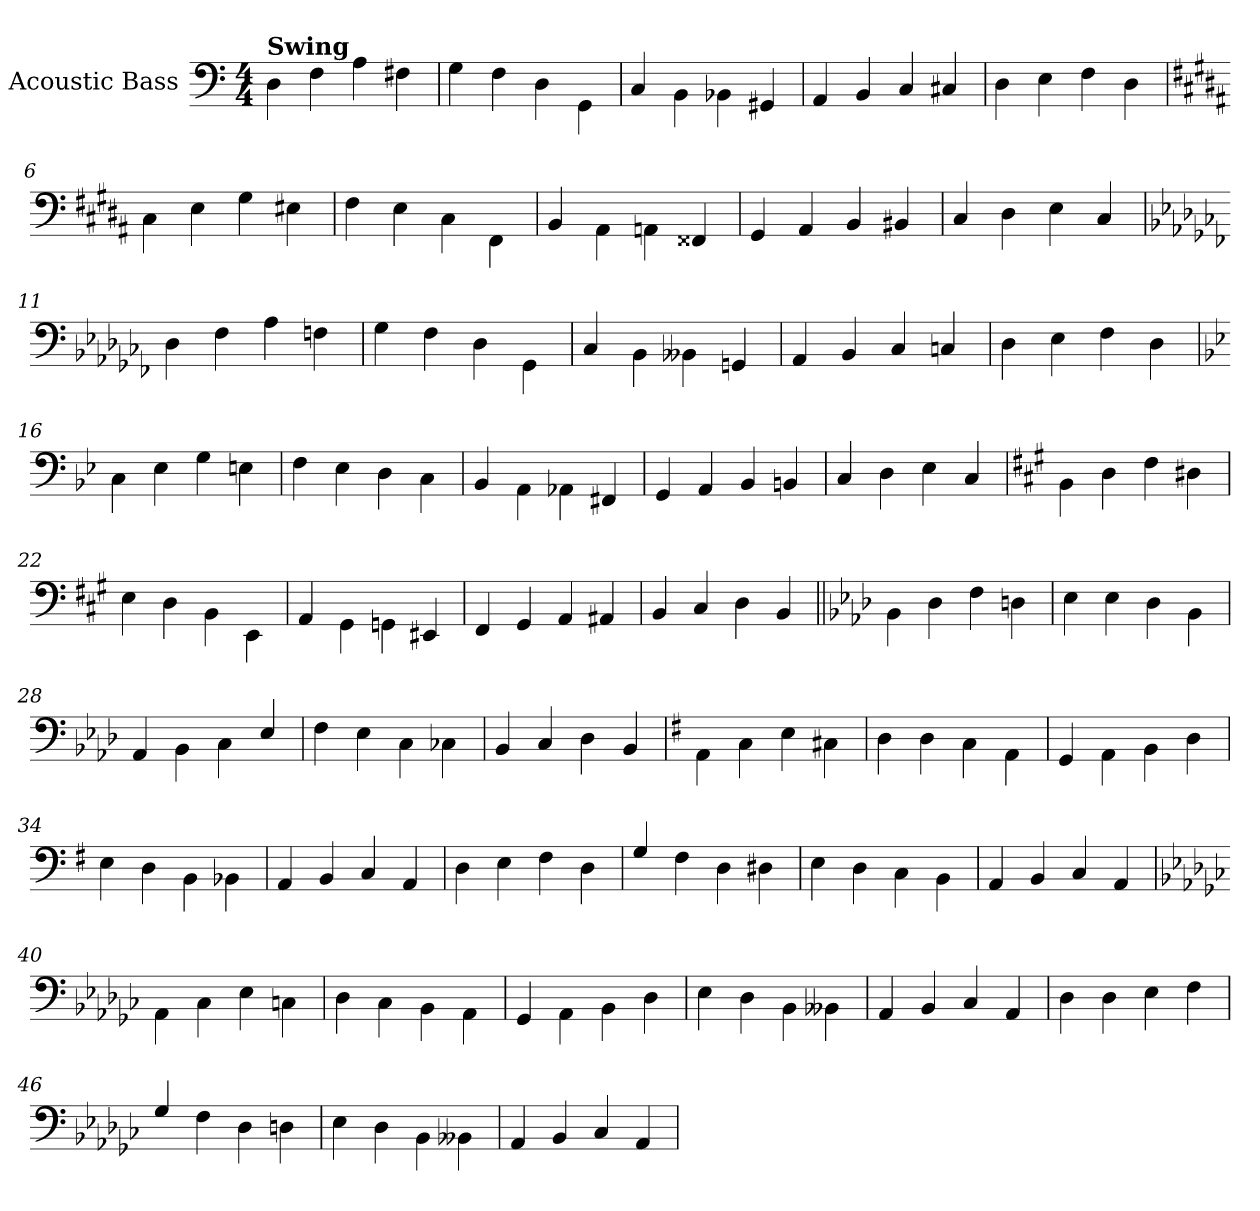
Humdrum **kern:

**kern
*part1
*staff1
*I"Acoustic Bass
*I'Bass
*clefF4
*ITrd7c12
*k[]
*M4/4
=1
!LO:TX:a:B:t=Swing
4DD\
4FF\
4AA\
4FF#X\
=2
4GG\
4FF\
4DD\
4GGG\
=3
4CC/
4BBB\
4BBB-X\
4GGG#X/
=4
4AAA/
4BBB/
4CC/
4CC#X/
=5
4DD\
4EE\
4FF\
4DD\
=6
*k[f#c#g#d#a#]
4CC#\
4EE\
4GG#\
4EE#X\
=7
4FF#\
4EE\
4CC#\
4FFF#\
=8
4BBB/
4AAA#\
4AAAn\
4FFF##X/
=9
4GGG#/
4AAA#/
4BBB/
4BBB#X/
=10
4CC#/
4DD#\
4EE\
4CC#/
=11
*k[b-e-a-d-g-c-f-]
4DD-\
4FF-\
4AA-\
4FFn\
=12
4GG-\
4FF-\
4DD-\
4GGG-\
=13
4CC-/
4BBB-\
4BBB--X\
4GGGn/
=14
4AAA-/
4BBB-/
4CC-/
4CCn/
=15
4DD-\
4EE-\
4FF-\
4DD-\
=16
*k[b-e-]
4CC\
4EE-\
4GG\
4EEn\
=17
4FF\
4EE-\
4DD\
4CC\
=18
4BBB-/
4AAA\
4AAA-X\
4FFF#X/
=19
4GGG/
4AAA/
4BBB-/
4BBBn/
=20
4CC/
4DD\
4EE-\
4CC/
=21
*k[f#c#g#]
4BBB\
4DD\
4FF#\
4DD#X\
=22
4EE\
4DD\
4BBB\
4EEE\
=23
4AAA/
4GGG#\
4GGGn\
4EEE#X/
=24
4FFF#/
4GGG#/
4AAA/
4AAA#X/
=25
4BBB/
4CC#/
4DD\
4BBB/
=26||
*k[b-e-a-d-]
4BBB-\
4DD-\
4FF\
4DDn\
=27
4EE-\
4EE-\
4DD-\
4BBB-\
=28
4AAA-/
4BBB-\
4CC\
4EE-/
=29
4FF\
4EE-\
4CC\
4CC-X\
=30
4BBB-/
4CC/
4DD-\
4BBB-/
=31
*k[f#]
4AAA\
4CC\
4EE\
4CC#X\
=32
4DD\
4DD\
4CC\
4AAA\
=33
4GGG/
4AAA\
4BBB\
4DD\
=34
4EE\
4DD\
4BBB\
4BBB-X\
=35
4AAA/
4BBB/
4CC/
4AAA/
=36
4DD\
4EE\
4FF#\
4DD\
=37
4GG/
4FF#\
4DD\
4DD#X\
=38
4EE\
4DD\
4CC\
4BBB\
=39
4AAA/
4BBB/
4CC/
4AAA/
=40
*k[b-e-a-d-g-c-]
4AAA-\
4CC-\
4EE-\
4CCn\
=41
4DD-\
4CC-\
4BBB-\
4AAA-\
=42
4GGG-/
4AAA-\
4BBB-\
4DD-\
=43
4EE-\
4DD-\
4BBB-\
4BBB--X\
=44
4AAA-/
4BBB-/
4CC-/
4AAA-/
=45
4DD-\
4DD-\
4EE-\
4FF\
=46
4GG-/
4FF\
4DD-\
4DDn\
=47
4EE-\
4DD-\
4BBB-\
4BBB--X\
=48
4AAA-/
4BBB-/
4CC-/
4AAA-/
=
*-
